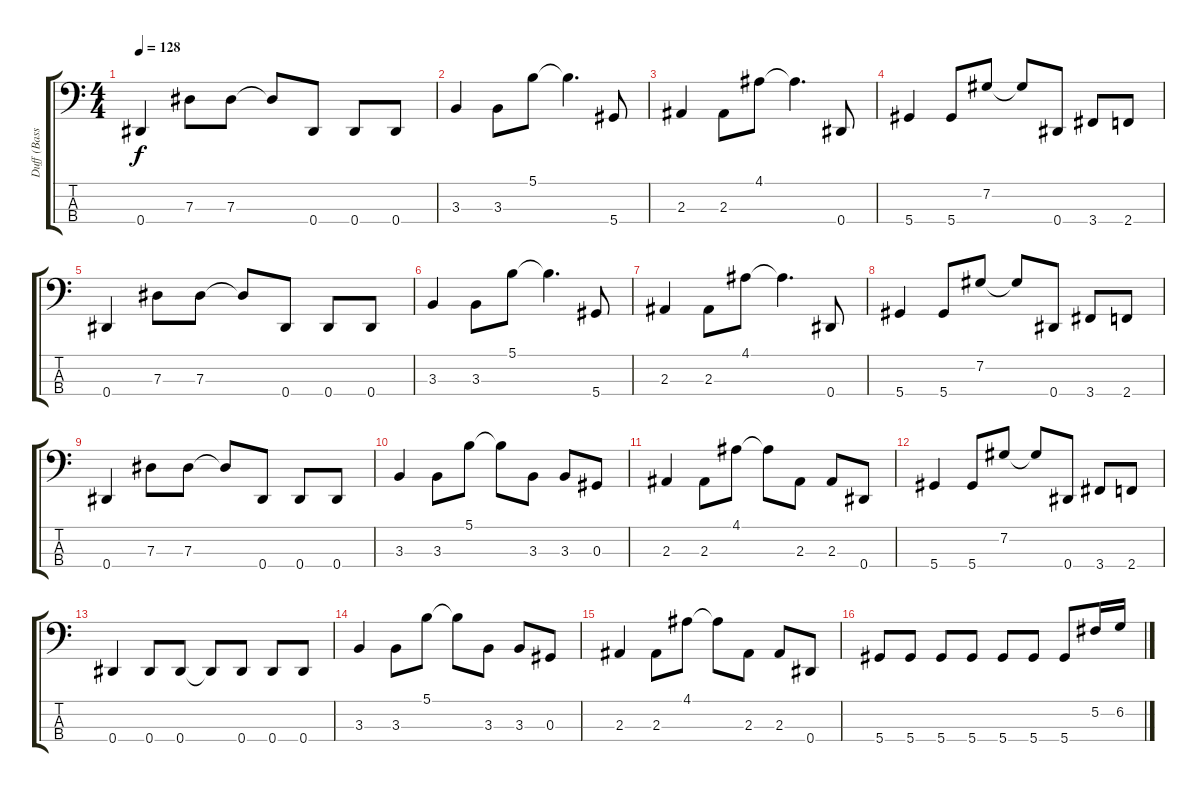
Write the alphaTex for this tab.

\track ("Duff (Bass)" "Duff (Bass") {instrument electricbasspick}
\staff {score tabs}
\tuning (Gb2 Db2 Ab1 Eb1) {hide}
\ts (4 4)
\tempo 128
\clef f4
\ks c
0.4.4{dy f} 7.3.8 7.3.8 7.3{t}.8 0.4.8 0.4.8 0.4.8 |
3.3.4 3.3.8 5.1.8 5.1{t}.4{d} 5.4.8 |
2.3.4 2.3.8 4.1.8 4.1{t}.4{d} 0.4.8 |
5.4.4 5.4.8 7.2.8 7.2{t}.8 0.4.8 3.4.8 2.4.8 |
0.4.4 7.3.8 7.3.8 7.3{t}.8 0.4.8 0.4.8 0.4.8 |
3.3.4 3.3.8 5.1.8 5.1{t}.4{d} 5.4.8 |
2.3.4 2.3.8 4.1.8 4.1{t}.4{d} 0.4.8 |
5.4.4 5.4.8 7.2.8 7.2{t}.8 0.4.8 3.4.8 2.4.8 |
0.4.4 7.3.8 7.3.8 7.3{t}.8 0.4.8 0.4.8 0.4.8 |
3.3.4 3.3.8 5.1.8 5.1{t}.8 3.3.8 3.3.8 0.3.8 |
2.3.4 2.3.8 4.1.8 4.1{t}.8 2.3.8 2.3.8 0.4.8 |
5.4.4 5.4.8 7.2.8 7.2{t}.8 0.4.8 3.4.8 2.4.8 |
0.4.4 0.4.8 0.4.8 0.4{t}.8 0.4.8 0.4.8 0.4.8 |
3.3.4 3.3.8 5.1.8 5.1{t}.8 3.3.8 3.3.8 0.3.8 |
2.3.4 2.3.8 4.1.8 4.1{t}.8 2.3.8 2.3.8 0.4.8 |
5.4.8 5.4.8 5.4.8 5.4.8 5.4.8 5.4.8 5.4.8 5.2.16 6.2.16
